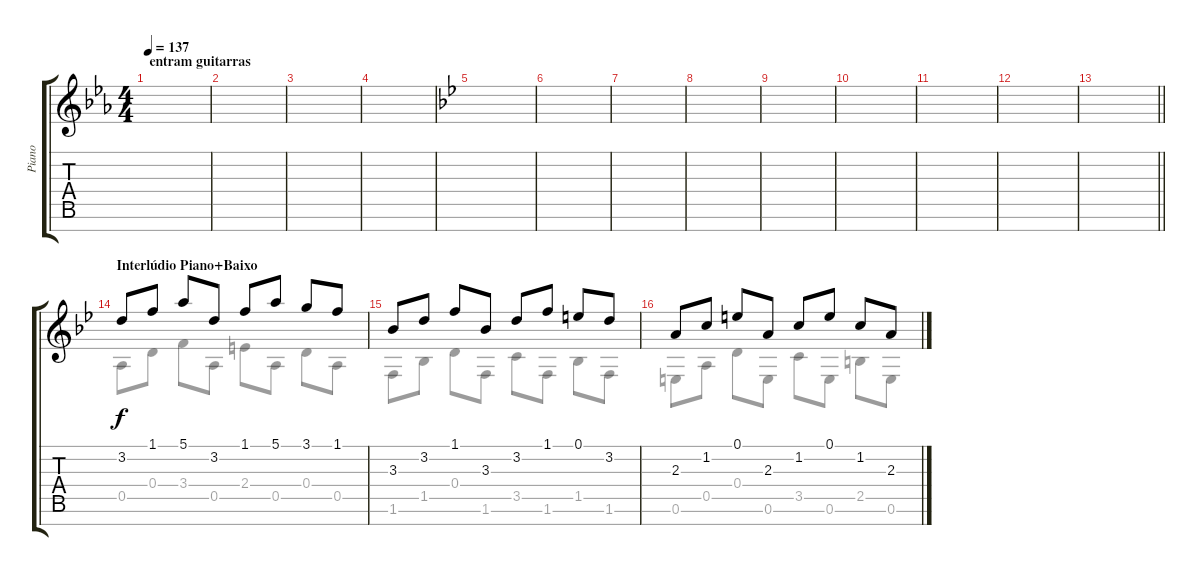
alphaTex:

\track ("Piano" "Piano") {instrument acousticgrandpiano}
\staff {score tabs}
\tuning (E5 B4 G4 D4 A3 E3 B2) {hide}
\voice
\ts (4 4)
\section ("" "entram guitarras")
\tempo 137
\clef g2
\ks cminor
|
|
|
|
\ks gminor
|
|
|
|
|
|
|
|
\barLineRight lightlight
|
\section ("" "Interlúdio Piano+Baixo")
3.2.8 1.1.8 5.1.8 3.2.8 1.1.8 5.1.8 3.1.8 1.1.8 |
3.3.8 3.2.8 1.1.8 3.3.8 3.2.8 1.1.8 0.1.8 3.2.8 |
2.3.8 1.2.8 0.1.8 2.3.8 1.2.8 0.1.8 1.2.8 2.3.8
\voice
\clef g2
\ottava regular
\simile none
\ks cminor
|
|
|
|
\ks gminor
|
|
|
|
|
|
|
|
\barLineRight lightlight
|
0.5.8 0.4.8{dy f} 3.4.8 0.5.8 2.4.8 0.5.8 0.4.8 0.5.8 |
1.6.8 1.5.8 0.4.8 1.6.8 3.5.8 1.6.8 1.5.8 1.6.8 |
0.6.8 0.5.8 0.4.8 0.6.8 3.5.8 0.6.8 2.5.8 0.6.8
